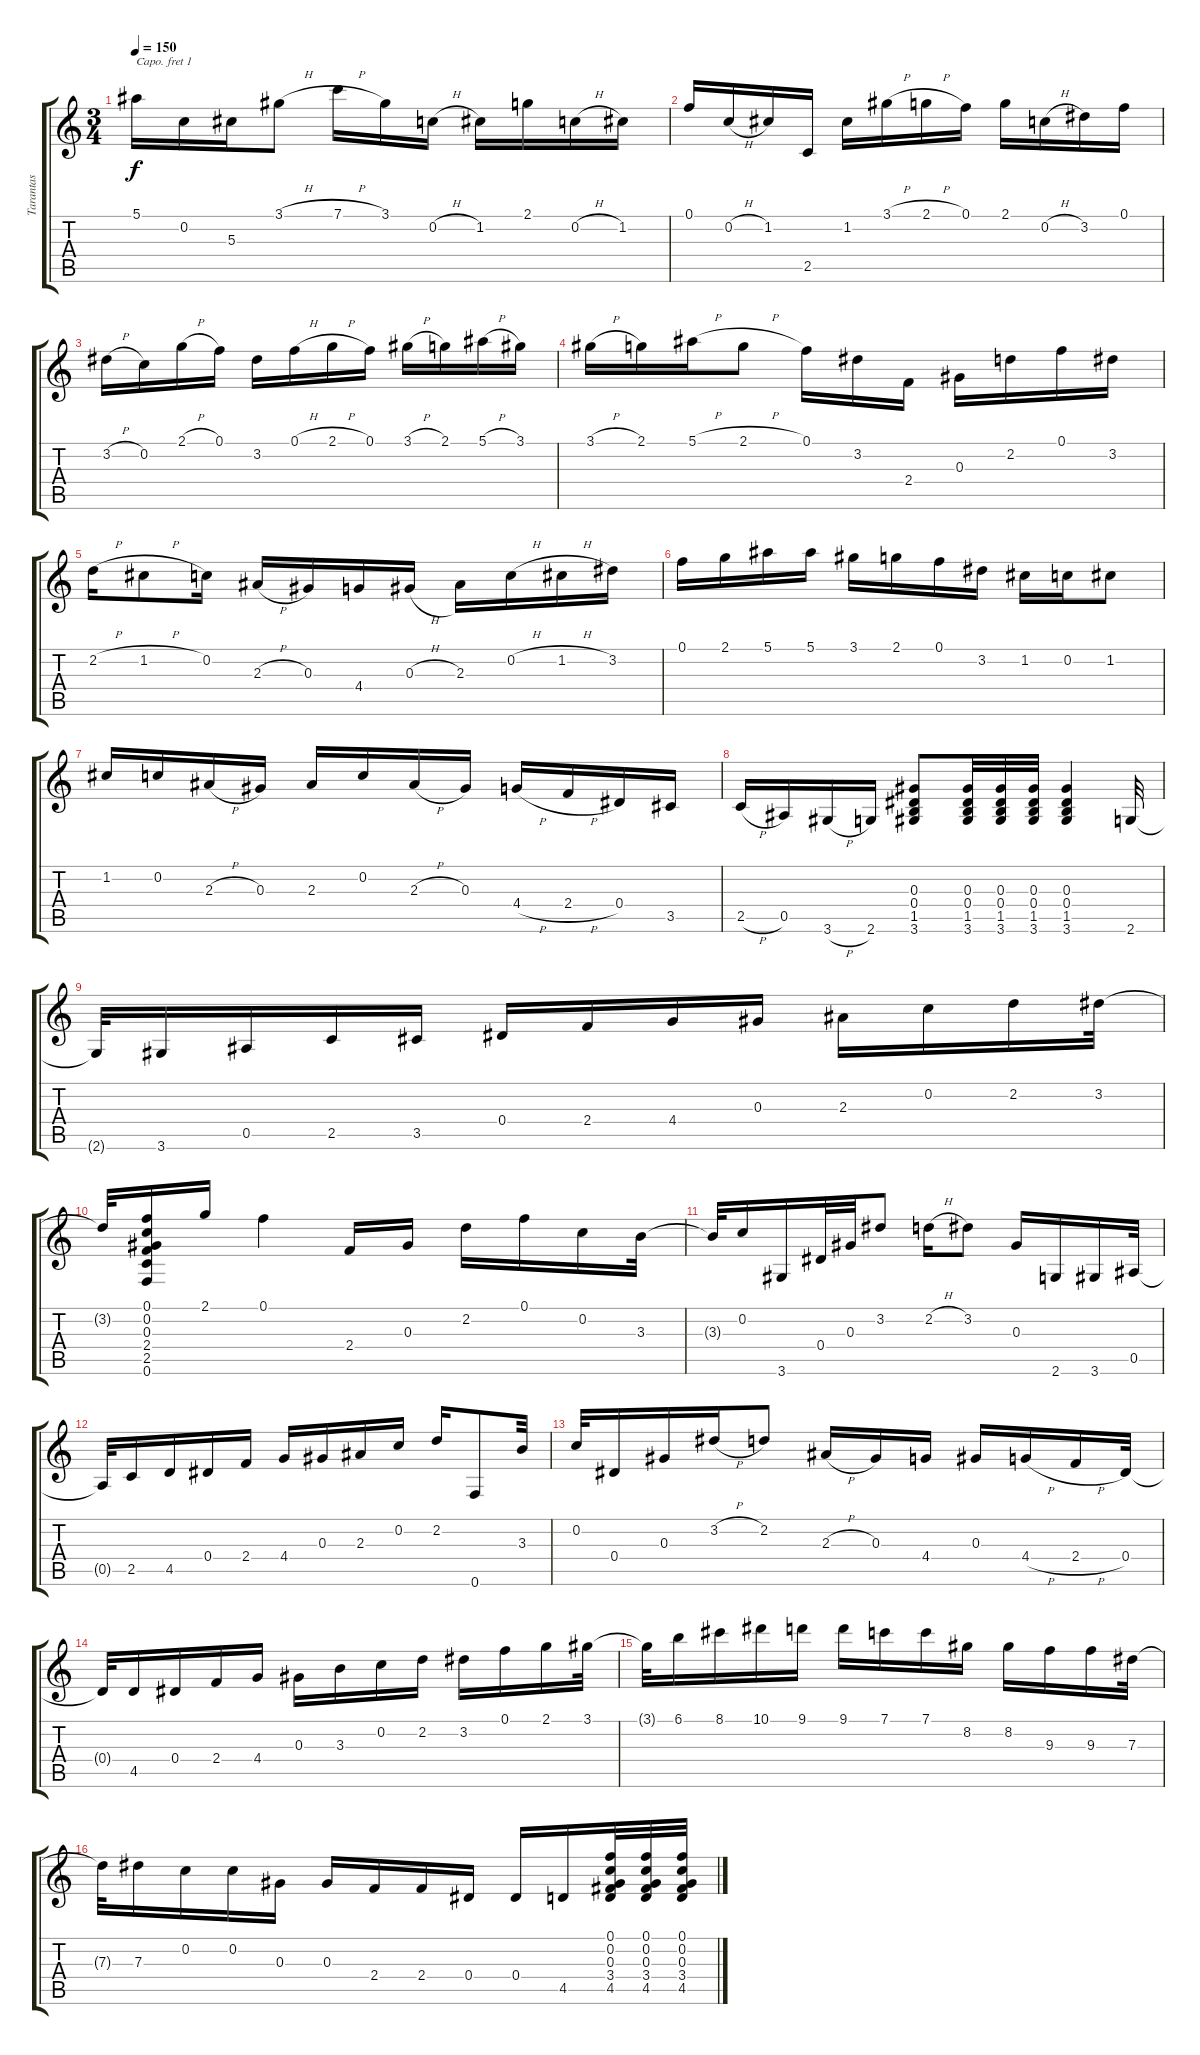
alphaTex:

\track ("Tarantas" "Tarantas") {instrument acousticguitarnylon}
\staff {score tabs}
\capo 1
\tuning (E4 B3 G3 D3 A2 E2) {hide}
\ts (3 4)
\tempo 150
\clef g2
\ks c
5.1.16{dy f} 0.2.16 5.3.16 3.1{h}.8 7.1{h}.16 3.1.16 0.2{h}.16 1.2.16 2.1.16 0.2{h}.16 1.2.16 |
0.1.16 0.2{h}.16 1.2.16 2.5.16 1.2.16 3.1{h}.16 2.1{h}.16 0.1.16 2.1.16 0.2{h}.16 3.2.16 0.1.16 |
3.2{h}.16 0.2.16 2.1{h}.16 0.1.16 3.2.16 0.1{h}.16 2.1{h}.16 0.1.16 3.1{h}.16 2.1.16 5.1{h}.16 3.1.16 |
3.1{h}.16 2.1.16 5.1{h}.16 2.1{h}.8 0.1.16 3.2.16 2.4.16 0.3.16 2.2.16 0.1.16 3.2.16 |
2.2{h}.16 1.2{h}.8 0.2.16 2.3{h}.16 0.3.16 4.4.16 0.3{h}.16 2.3.16 0.2{h}.16 1.2{h}.16 3.2.16 |
0.1.16 2.1.16 5.1.16 5.1.16 3.1.16 2.1.16 0.1.16 3.2.16 1.2.16 0.2.16 1.2.8 |
1.2.16 0.2.16 2.3{h}.16 0.3.16 2.3.16 0.2.16 2.3{h}.16 0.3.16 4.4{h}.16 2.4{h}.16 0.4.16 3.5.16 |
2.5{h}.16 0.5.16 3.6{h}.16 2.6.16 (0.3 0.4 1.5 3.6).8 (0.3 0.4 1.5 3.6).32 (0.3 0.4 1.5 3.6).32 (0.3 0.4 1.5 3.6).32 (0.3 0.4 1.5 3.6).4 2.6.32 |
2.6{t}.32 3.6.16 0.5.16 2.5.16 3.5.16 0.4.16 2.4.16 4.4.16 0.3.16 2.3.16 0.2.16 2.2.16 3.2.32 |
3.2{t}.32 (0.1 0.2 0.3 2.4 2.5 0.6).16 2.1.16 0.1.4 2.4.16 0.3.16 2.2.16 0.1.16 0.2.16 3.3.32 |
3.3{t}.32 0.2.16 3.6.16 0.4.32 0.3.32 3.2.8 2.2{h}.16 3.2.8 0.3.16 2.6.16 3.6.16 0.5.32 |
0.5{t}.32 2.5.16 4.5.16 0.4.16 2.4.16 4.4.16 0.3.16 2.3.16 0.2.16 2.2.16 0.6.8 3.3.32 |
0.2.32 0.4.16 0.3.16 3.2{h}.16 2.2.8 2.3{h}.16 0.3.16 4.4.16 0.3.16 4.4{h}.16 2.4{h}.16 0.4.32 |
0.4{t}.32 4.5.16 0.4.16 2.4.16 4.4.16 0.3.16 3.3.16 0.2.16 2.2.16 3.2.16 0.1.16 2.1.16 3.1.32 |
3.1{t}.32 6.1.16 8.1.16 10.1.16 9.1.16 9.1.16 7.1.16 7.1.16 8.2.16 8.2.16 9.3.16 9.3.16 7.3.32 |
7.3{t}.32 7.3.16 0.2.16 0.2.16 0.3.16 0.3.16 2.4.16 2.4.16 0.4.16 0.4.16 4.5.16 (0.1 0.2 0.3 3.4 4.5).32 (0.1 0.2 0.3 3.4 4.5).32 (0.1 0.2 0.3 3.4 4.5).32
